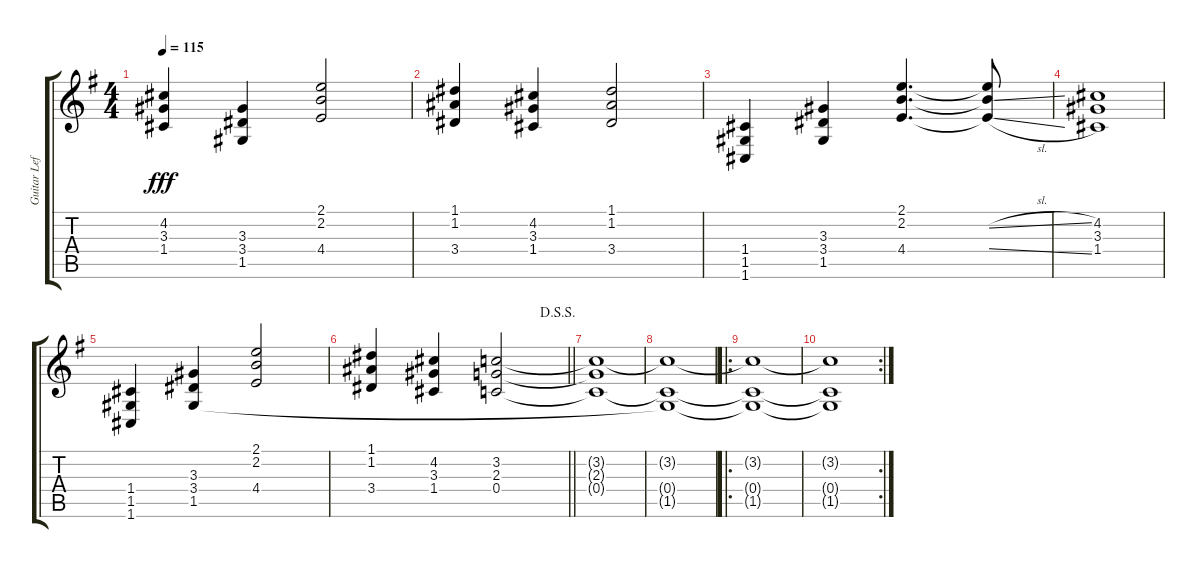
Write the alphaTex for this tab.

\track ("Guitar Left" "Guitar Lef") {instrument distortionguitar}
\staff {score tabs}
\tuning (D4 A3 F3 C3 G2 C2) {hide}
\ts (4 4)
\tempo 115
\clef g2
\ks g
(4.2 3.3 1.4).4{dy fff} (3.3 3.4 1.5).4 (2.1 2.2 4.4).2 |
(1.1 1.2 3.4).4 (4.2 3.3 1.4).4 (1.1 1.2 3.4).2 |
(1.4 1.5 1.6).4 (3.3 3.4 1.5).4 (2.1 2.2 4.4).4{d} (2.1{t} 2.2{sl t} 4.4{sl t}).8 |
(4.2 3.3 1.4).1 |
(1.4 1.5 1.6).4 (3.3 3.4 1.5).4 (2.1 2.2 4.4).2 |
\jump dalsegnosegno
\barLineRight lightlight
(1.1 1.2 3.4).4 (4.2 3.3 1.4).4 (3.2 2.3 0.4).2 |
(3.2{t} 2.3{t} 0.4{t}).1 |
(3.2{t} 0.4{t} 1.5{t}).1 |
\ro
(3.2{t} 0.4{t} 1.5{t}).1 |
\rc 2
(3.2{t} 0.4{t} 1.5{t}).1
